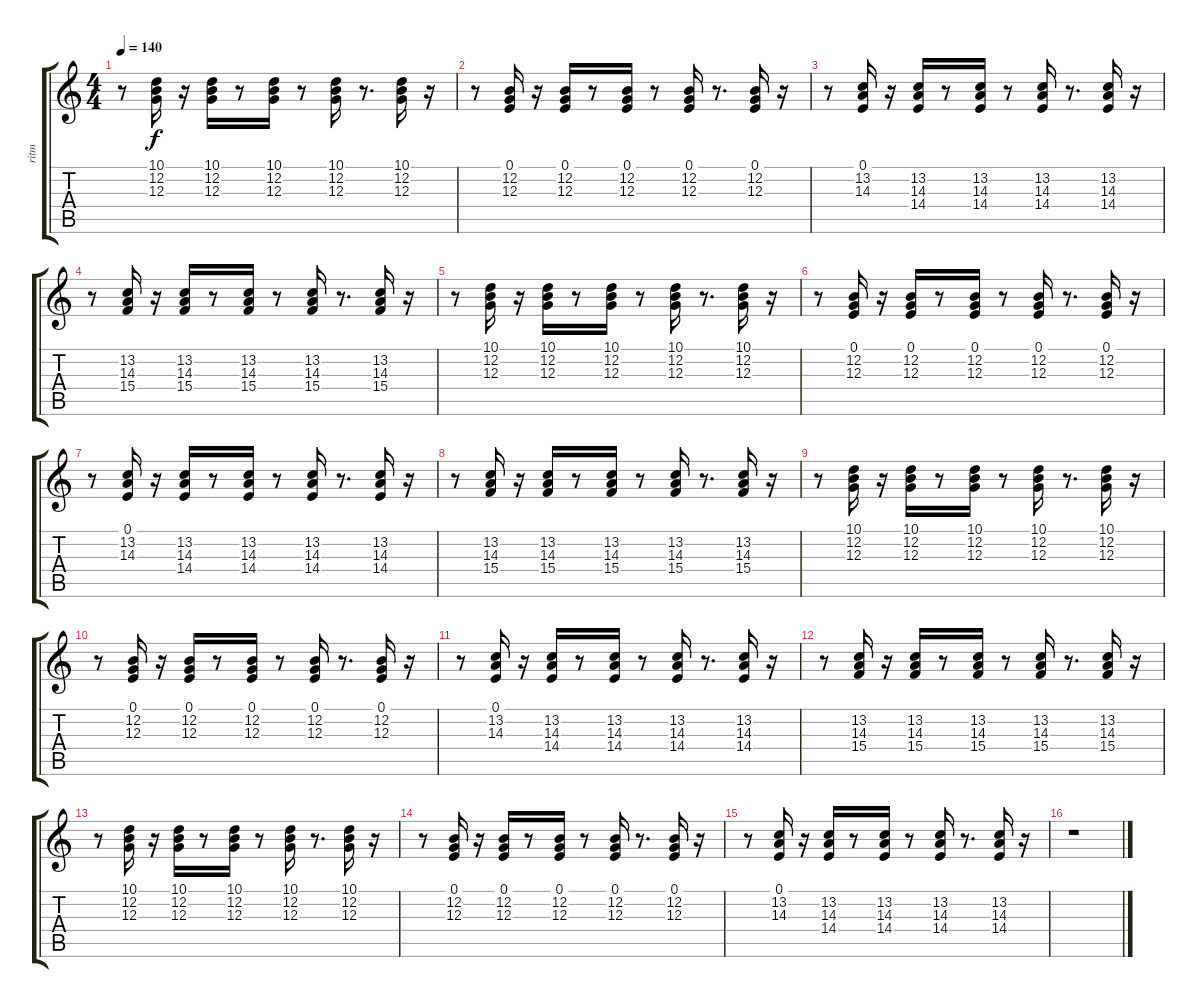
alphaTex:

\track ("ritm" "ritm") {instrument lead2sawtooth}
\staff {score tabs}
\tuning (E4 B3 G3 D3 A2 E2) {hide}
\ts (4 4)
\tempo 140
\clef g2
\ks c
r.8{dy f} (10.1 12.2 12.3).16 r.16 (10.1 12.2 12.3).16 r.8 (10.1 12.2 12.3).16 r.8 (10.1 12.2 12.3).16 r.8{d} (10.1 12.2 12.3).16 r.16 |
r.8 (0.1 12.2 12.3).16 r.16 (0.1 12.2 12.3).16 r.8 (0.1 12.2 12.3).16 r.8 (0.1 12.2 12.3).16 r.8{d} (0.1 12.2 12.3).16 r.16 |
r.8 (0.1 13.2 14.3).16 r.16 (13.2 14.3 14.4).16 r.8 (13.2 14.3 14.4).16 r.8 (13.2 14.3 14.4).16 r.8{d} (13.2 14.3 14.4).16 r.16 |
r.8 (13.2 14.3 15.4).16 r.16 (13.2 14.3 15.4).16 r.8 (13.2 14.3 15.4).16 r.8 (13.2 14.3 15.4).16 r.8{d} (13.2 14.3 15.4).16 r.16 |
r.8 (10.1 12.2 12.3).16 r.16 (10.1 12.2 12.3).16 r.8 (10.1 12.2 12.3).16 r.8 (10.1 12.2 12.3).16 r.8{d} (10.1 12.2 12.3).16 r.16 |
r.8 (0.1 12.2 12.3).16 r.16 (0.1 12.2 12.3).16 r.8 (0.1 12.2 12.3).16 r.8 (0.1 12.2 12.3).16 r.8{d} (0.1 12.2 12.3).16 r.16 |
r.8 (0.1 13.2 14.3).16 r.16 (13.2 14.3 14.4).16 r.8 (13.2 14.3 14.4).16 r.8 (13.2 14.3 14.4).16 r.8{d} (13.2 14.3 14.4).16 r.16 |
r.8 (13.2 14.3 15.4).16 r.16 (13.2 14.3 15.4).16 r.8 (13.2 14.3 15.4).16 r.8 (13.2 14.3 15.4).16 r.8{d} (13.2 14.3 15.4).16 r.16 |
r.8 (10.1 12.2 12.3).16 r.16 (10.1 12.2 12.3).16 r.8 (10.1 12.2 12.3).16 r.8 (10.1 12.2 12.3).16 r.8{d} (10.1 12.2 12.3).16 r.16 |
r.8 (0.1 12.2 12.3).16 r.16 (0.1 12.2 12.3).16 r.8 (0.1 12.2 12.3).16 r.8 (0.1 12.2 12.3).16 r.8{d} (0.1 12.2 12.3).16 r.16 |
r.8 (0.1 13.2 14.3).16 r.16 (13.2 14.3 14.4).16 r.8 (13.2 14.3 14.4).16 r.8 (13.2 14.3 14.4).16 r.8{d} (13.2 14.3 14.4).16 r.16 |
r.8 (13.2 14.3 15.4).16 r.16 (13.2 14.3 15.4).16 r.8 (13.2 14.3 15.4).16 r.8 (13.2 14.3 15.4).16 r.8{d} (13.2 14.3 15.4).16 r.16 |
r.8 (10.1 12.2 12.3).16 r.16 (10.1 12.2 12.3).16 r.8 (10.1 12.2 12.3).16 r.8 (10.1 12.2 12.3).16 r.8{d} (10.1 12.2 12.3).16 r.16 |
r.8 (0.1 12.2 12.3).16 r.16 (0.1 12.2 12.3).16 r.8 (0.1 12.2 12.3).16 r.8 (0.1 12.2 12.3).16 r.8{d} (0.1 12.2 12.3).16 r.16 |
r.8 (0.1 13.2 14.3).16 r.16 (13.2 14.3 14.4).16 r.8 (13.2 14.3 14.4).16 r.8 (13.2 14.3 14.4).16 r.8{d} (13.2 14.3 14.4).16 r.16 |
r.1
